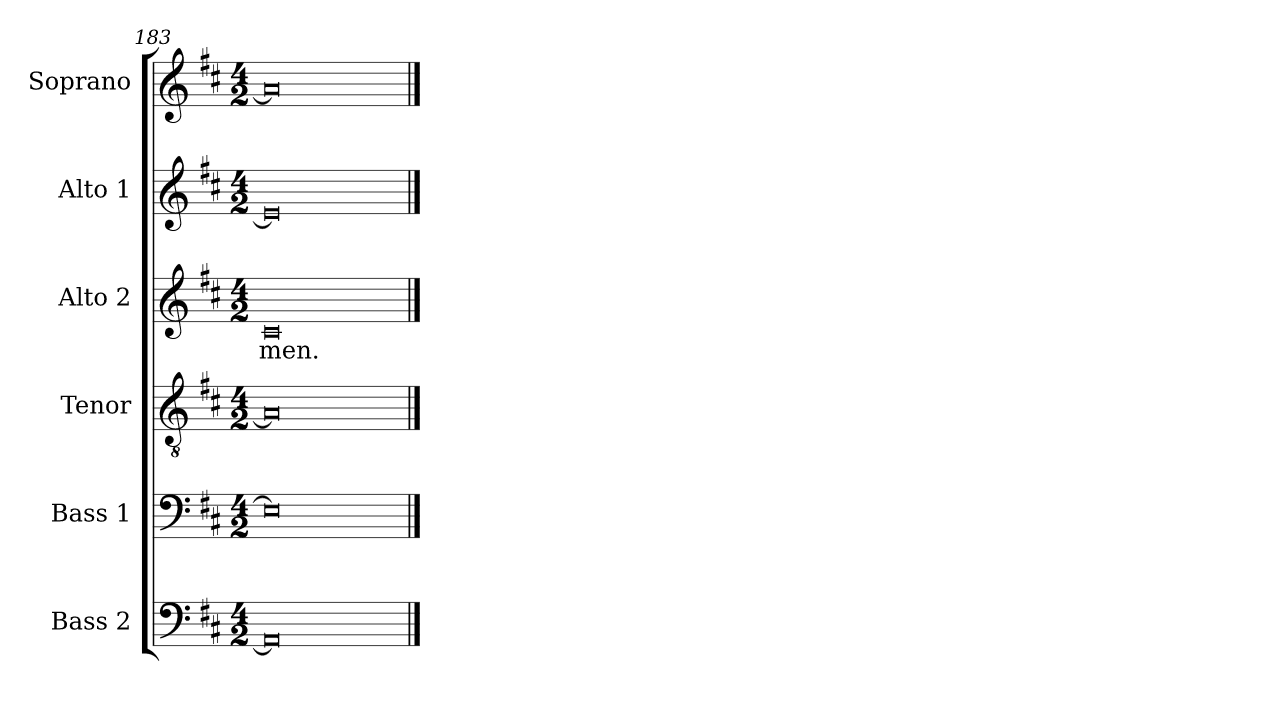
**kern	**text	**kern	**kern	**text	**kern	**text	**kern	**text	**kern	**text
*part6	*part6	*part5	*part4	*part4	*part3	*part3	*part2	*part2	*part1	*part1
*staff6	*staff6	*staff5	*staff4	*staff4	*staff3	*staff3	*staff2	*staff2	*staff1	*staff1
*I"Bass 2	*	*I"Bass 1	*I"Tenor	*	*I"Alto 2	*	*I"Alto 1	*	*I"Soprano	*
*I'B 2	*	*I'B 1	*I'T	*	*I'A 2	*	*I'A 1	*	*I'S	*
*clefF4	*	*clefF4	*clefGv2	*	*clefG2	*	*clefG2	*	*clefG2	*
*k[f#c#]	*	*k[f#c#]	*k[f#c#]	*	*k[f#c#]	*	*k[f#c#]	*	*k[f#c#]	*
*D:	*	*D:	*D:	*	*D:	*	*D:	*	*D:	*
*M4/2	*	*M4/2	*M4/2	*	*M4/2	*	*M4/2	*	*M4/2	*
=183	=183	=183	=183	=183	=183	=183	=183	=183	=183	=183
!	!	!	!	!	!	!LO:LY:b	!	!	!	!
0AA]	.	0E]	0A]	.	0c#	-men.	0e]	.	0a]	.
==	==	==	==	==	==	==	==	==	==	==
*-	*-	*-	*-	*-	*-	*-	*-	*-	*-	*-
